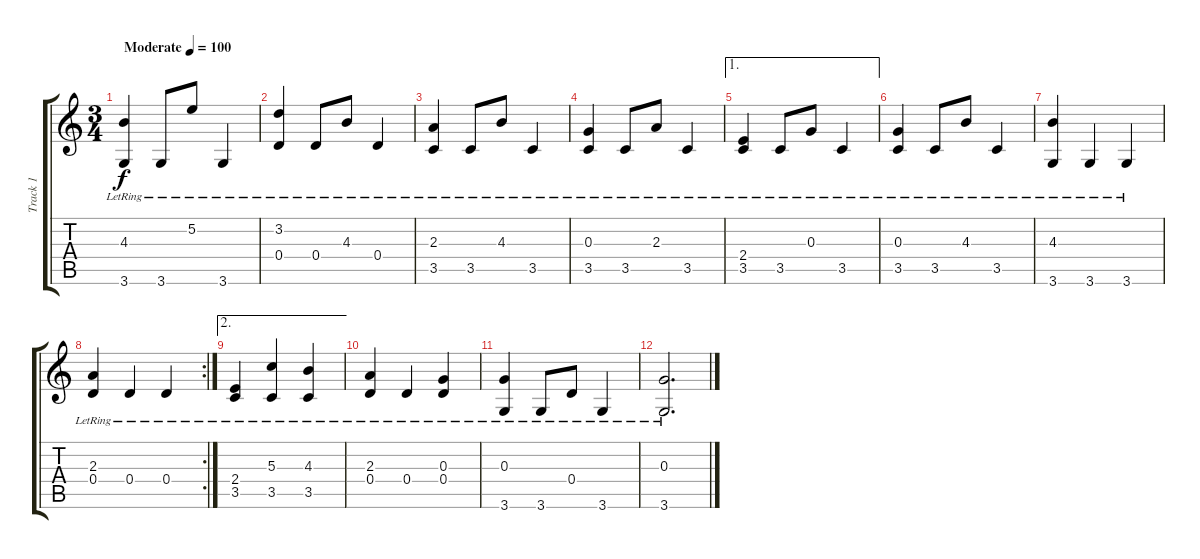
\track ("Track 1" "Track 1") {instrument acousticguitarsteel}
\staff {score tabs}
\tuning (E4 B3 G3 D3 A2 E2) {hide}
\ts (3 4)
\tempo (100 "Moderate")
\clef g2
\ks c
(4.3{lr} 3.6{lr}).4{dy f instrument acousticguitarsteel} 3.6{lr}.8 5.2{lr}.8 3.6{lr}.4 |
(3.2{lr} 0.4{lr}).4 0.4{lr}.8 4.3{lr}.8 0.4{lr}.4 |
(2.3{lr} 3.5{lr}).4 3.5{lr}.8 4.3{lr}.8 3.5{lr}.4 |
(0.3{lr} 3.5{lr}).4 3.5{lr}.8 2.3{lr}.8 3.5{lr}.4 |
\ae 1
(2.4{lr} 3.5{lr}).4 3.5{lr}.8 0.3{lr}.8 3.5{lr}.4 |
(0.3{lr} 3.5{lr}).4 3.5{lr}.8 4.3{lr}.8 3.5{lr}.4 |
(4.3{lr} 3.6{lr}).4 3.6{lr}.4 3.6{lr}.4 |
\rc 2
(2.3{lr} 0.4{lr}).4 0.4{lr}.4 0.4{lr}.4 |
\ae 2
(2.4{lr} 3.5{lr}).4 (5.3{lr} 3.5{lr}).4 (4.3{lr} 3.5{lr}).4 |
(2.3{lr} 0.4{lr}).4 0.4{lr}.4 (0.3{lr} 0.4{lr}).4 |
(0.3{lr} 3.6{lr}).4 3.6{lr}.8 0.4{lr}.8 3.6{lr}.4 |
(0.3{lr} 3.6{lr}).2{d}
